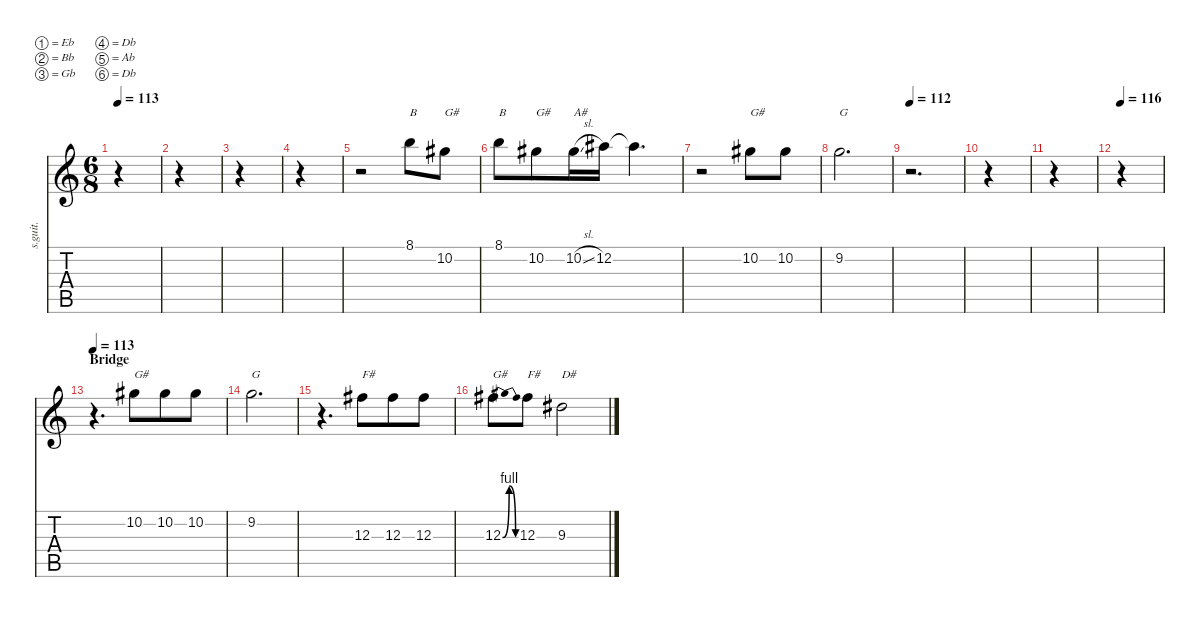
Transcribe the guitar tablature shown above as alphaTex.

\defaultSystemsLayout 4
\hideDynamics
\bracketExtendMode nobrackets
\track ("Daron - Solo Guitar 2" "s.guit.") {instrument electricguitarclean}
\staff {score tabs}
\tuning (Eb4 Bb3 Gb3 Db3 Ab2 Db2)
\ts (6 8)
\tempo 113
\clef g2
\ks c
r.4{dy f} |
r.4 |
r.4 |
r.4 |
r.2 8.1.8{txt "B" lyrics (0 "") lyrics (1 "") lyrics (2 "") lyrics (3 "") lyrics (4 "")} 10.2{acc #}.8{txt "G#" lyrics (0 "") lyrics (1 "") lyrics (2 "") lyrics (3 "") lyrics (4 "")} |
8.1.8{txt "B" lyrics (0 "") lyrics (1 "") lyrics (2 "") lyrics (3 "") lyrics (4 "")} 10.2{acc #}.8{txt "G#" lyrics (0 "") lyrics (1 "") lyrics (2 "") lyrics (3 "") lyrics (4 "")} 10.2{sl acc #}.16{txt "A#" lyrics (0 "") lyrics (1 "") lyrics (2 "") lyrics (3 "") lyrics (4 "")} 12.2{acc #}.16{lyrics (0 "") lyrics (1 "") lyrics (2 "") lyrics (3 "") lyrics (4 "")} 12.2{t acc #}.4{d lyrics (0 "") lyrics (1 "") lyrics (2 "") lyrics (3 "") lyrics (4 "")} |
r.2 10.2{acc #}.8{txt "G#" lyrics (0 "") lyrics (1 "") lyrics (2 "") lyrics (3 "") lyrics (4 "")} 10.2{acc #}.8{lyrics (0 "") lyrics (1 "") lyrics (2 "") lyrics (3 "") lyrics (4 "")} |
9.2.2{d txt "G" lyrics (0 "") lyrics (1 "") lyrics (2 "") lyrics (3 "") lyrics (4 "")} |
\tempo 112
r.2{d} |
r.4 |
r.4 |
\tempo 116
r.4 |
\section ("" "Bridge")
\tempo 113
r.4{d} 10.2{acc #}.8{txt "G#" lyrics (0 "") lyrics (1 "") lyrics (2 "") lyrics (3 "") lyrics (4 "")} 10.2{acc #}.8{lyrics (0 "") lyrics (1 "") lyrics (2 "") lyrics (3 "") lyrics (4 "")} 10.2{acc #}.8{lyrics (0 "") lyrics (1 "") lyrics (2 "") lyrics (3 "") lyrics (4 "")} |
9.2.2{d txt "G" lyrics (0 "") lyrics (1 "") lyrics (2 "") lyrics (3 "") lyrics (4 "")} |
r.4{d} 12.3{acc #}.8{txt "F#" lyrics (0 "") lyrics (1 "") lyrics (2 "") lyrics (3 "") lyrics (4 "")} 12.3{acc #}.8{lyrics (0 "") lyrics (1 "") lyrics (2 "") lyrics (3 "") lyrics (4 "")} 12.3{acc #}.8{lyrics (0 "") lyrics (1 "") lyrics (2 "") lyrics (3 "") lyrics (4 "")} |
12.3{be (bendrelease 0 0 15 4 40.199999999999996 4 60 0) acc #}.8{txt "G#" lyrics (0 "") lyrics (1 "") lyrics (2 "") lyrics (3 "") lyrics (4 "")} 12.3{acc #}.8{txt "F#" lyrics (0 "") lyrics (1 "") lyrics (2 "") lyrics (3 "") lyrics (4 "")} 9.3{acc #}.2{txt "D#" lyrics (0 "") lyrics (1 "") lyrics (2 "") lyrics (3 "") lyrics (4 "")}
